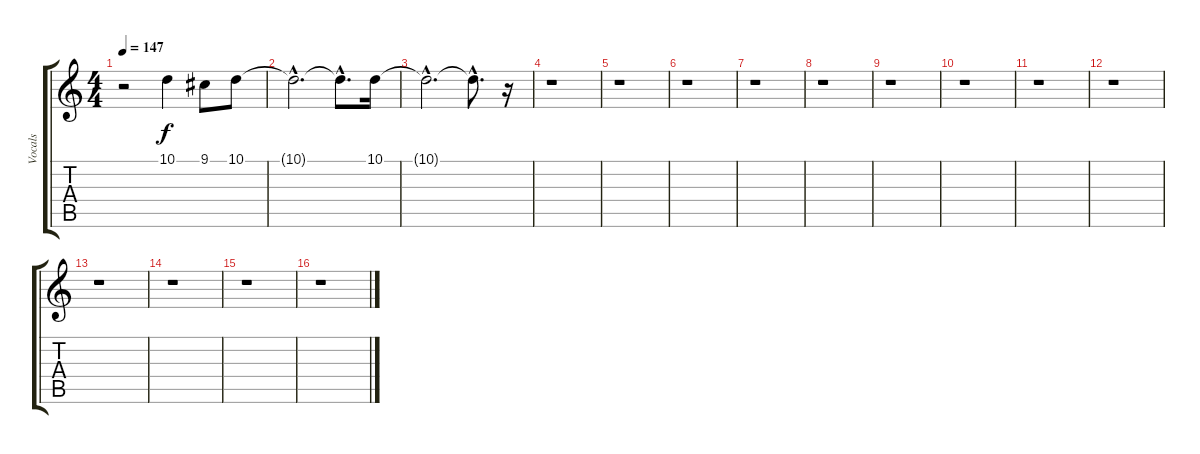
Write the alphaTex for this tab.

\track ("Vocals" "Vocals") {instrument piccolo}
\staff {score tabs}
\tuning (E4 B3 G3 D3 A2 E2) {hide}
\ts (4 4)
\tempo 147
\clef g2
\ks c
r.2{dy f} 10.1.4 9.1.8 10.1.8 |
10.1{hac t}.2{d} 10.1{hac t}.8{d} 10.1.16 |
10.1{hac t}.2{d} 10.1{hac t}.8{d} r.16 |
r.1 |
r.1 |
r.1 |
r.1 |
r.1 |
r.1 |
r.1 |
r.1 |
r.1 |
r.1 |
r.1 |
r.1 |
r.1
